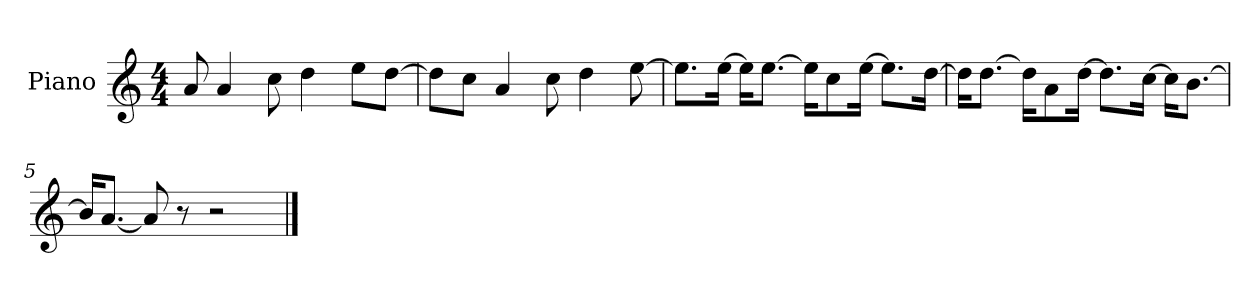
**kern
*part1
*staff1
*I"Piano
*I'P-no
*clefG2
*k[]
*M4/4
*MM90
=1
8a/
4a/
8cc\
4dd\
8ee\L
[8dd\J
=2
8dd\L]
8cc\J
4a/
8cc\
4dd\
[8ee\
=3
8.ee\L]
[16ee\Jk
16ee\KL]
[8.ee\J
16ee\KL]
8cc\
[16ee\Jk
8.ee\L]
[16dd\Jk
=4
16dd\KL]
[8.dd\J
16dd\KL]
8a\
[16dd\Jk
8.dd\L]
[16cc\Jk
16cc\KL]
[8.b\J
=5
16b/KL]
[8.a/J
8a/]
8r
2r
==
*-
